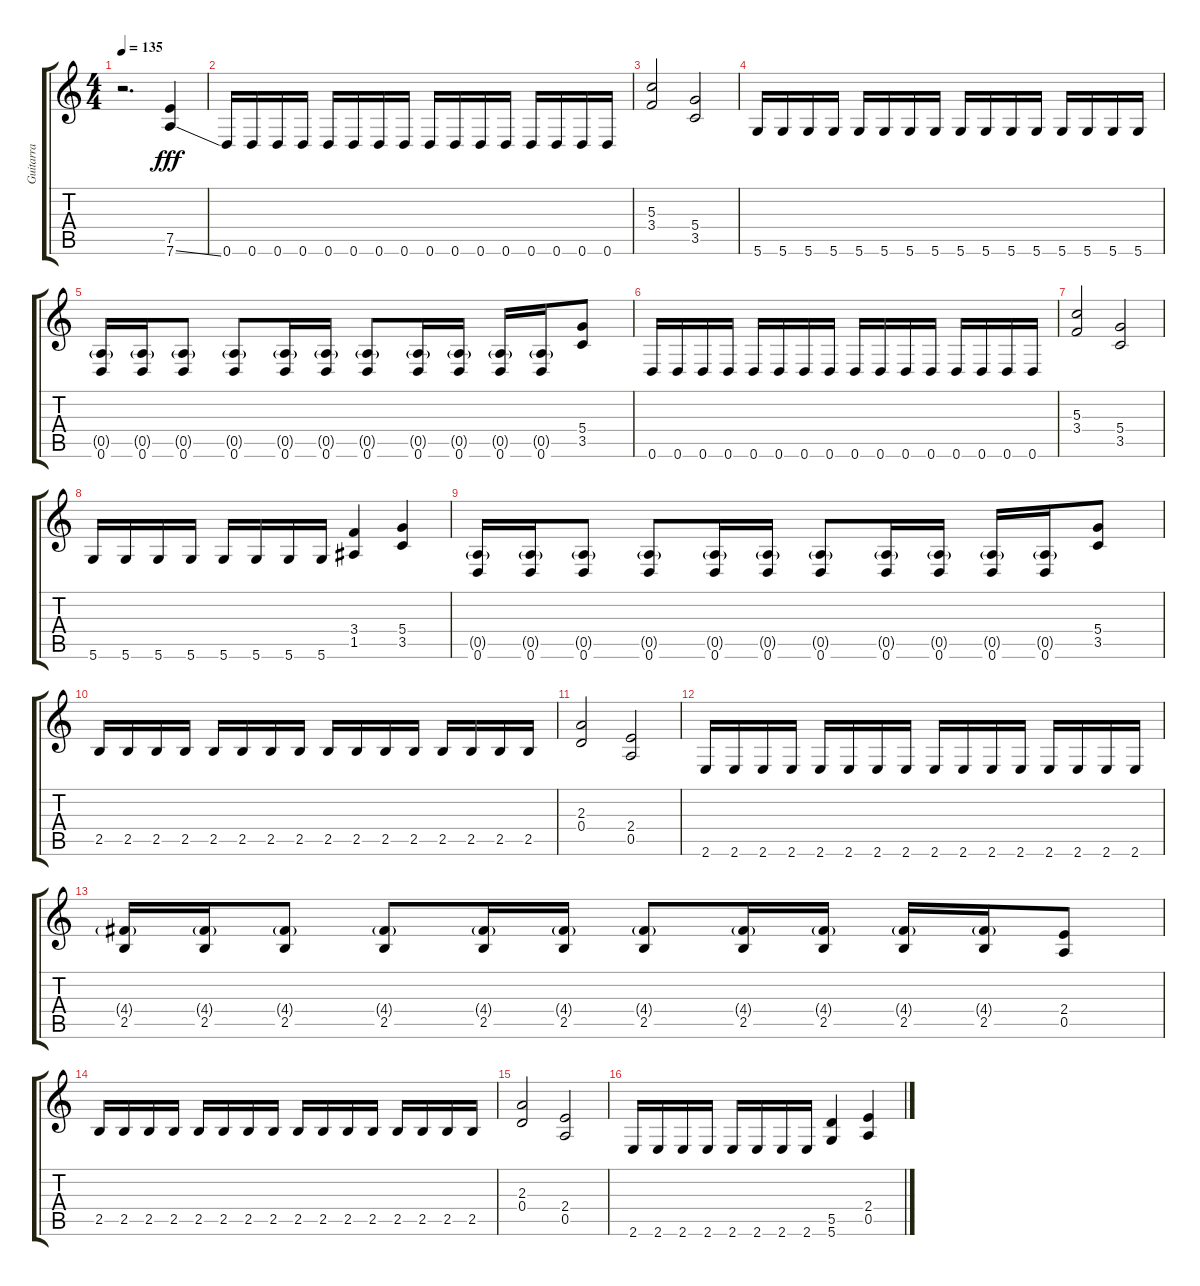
\track ("Guitarra" "Guitarra") {instrument distortionguitar}
\staff {score tabs}
\tuning (E4 B3 G3 D3 A2 D2) {hide}
\ts (4 4)
\tempo 135
\clef g2
\ks c
r.2{d dy fff instrument distortionguitar} (7.5 7.6{ss}).4 |
0.6.16 0.6.16 0.6.16 0.6.16 0.6.16 0.6.16 0.6.16 0.6.16 0.6.16 0.6.16 0.6.16 0.6.16 0.6.16 0.6.16 0.6.16 0.6.16 |
(5.3 3.4).2 (5.4 3.5).2 |
5.6.16 5.6.16 5.6.16 5.6.16 5.6.16 5.6.16 5.6.16 5.6.16 5.6.16 5.6.16 5.6.16 5.6.16 5.6.16 5.6.16 5.6.16 5.6.16 |
(0.5{g} 0.6).16 (0.5{g} 0.6).16 (0.5{g} 0.6).8 (0.5{g} 0.6).8 (0.5{g} 0.6).16 (0.5{g} 0.6).16 (0.5{g} 0.6).8 (0.5{g} 0.6).16 (0.5{g} 0.6).16 (0.5{g} 0.6).16 (0.5{g} 0.6).16 (5.4 3.5).8 |
0.6.16 0.6.16 0.6.16 0.6.16 0.6.16 0.6.16 0.6.16 0.6.16 0.6.16 0.6.16 0.6.16 0.6.16 0.6.16 0.6.16 0.6.16 0.6.16 |
(5.3 3.4).2 (5.4 3.5).2 |
5.6.16 5.6.16 5.6.16 5.6.16 5.6.16 5.6.16 5.6.16 5.6.16 (3.4 1.5).4 (5.4 3.5).4 |
(0.5{g} 0.6).16 (0.5{g} 0.6).16 (0.5{g} 0.6).8 (0.5{g} 0.6).8 (0.5{g} 0.6).16 (0.5{g} 0.6).16 (0.5{g} 0.6).8 (0.5{g} 0.6).16 (0.5{g} 0.6).16 (0.5{g} 0.6).16 (0.5{g} 0.6).16 (5.4 3.5).8 |
2.5.16 2.5.16 2.5.16 2.5.16 2.5.16 2.5.16 2.5.16 2.5.16 2.5.16 2.5.16 2.5.16 2.5.16 2.5.16 2.5.16 2.5.16 2.5.16 |
(2.3 0.4).2 (2.4 0.5).2 |
2.6.16 2.6.16 2.6.16 2.6.16 2.6.16 2.6.16 2.6.16 2.6.16 2.6.16 2.6.16 2.6.16 2.6.16 2.6.16 2.6.16 2.6.16 2.6.16 |
(4.4{g} 2.5).16 (4.4{g} 2.5).16 (4.4{g} 2.5).8 (4.4{g} 2.5).8 (4.4{g} 2.5).16 (4.4{g} 2.5).16 (4.4{g} 2.5).8 (4.4{g} 2.5).16 (4.4{g} 2.5).16 (4.4{g} 2.5).16 (4.4{g} 2.5).16 (2.4 0.5).8 |
2.5.16 2.5.16 2.5.16 2.5.16 2.5.16 2.5.16 2.5.16 2.5.16 2.5.16 2.5.16 2.5.16 2.5.16 2.5.16 2.5.16 2.5.16 2.5.16 |
(2.3 0.4).2 (2.4 0.5).2 |
2.6.16 2.6.16 2.6.16 2.6.16 2.6.16 2.6.16 2.6.16 2.6.16 (5.5 5.6).4 (2.4 0.5).4
